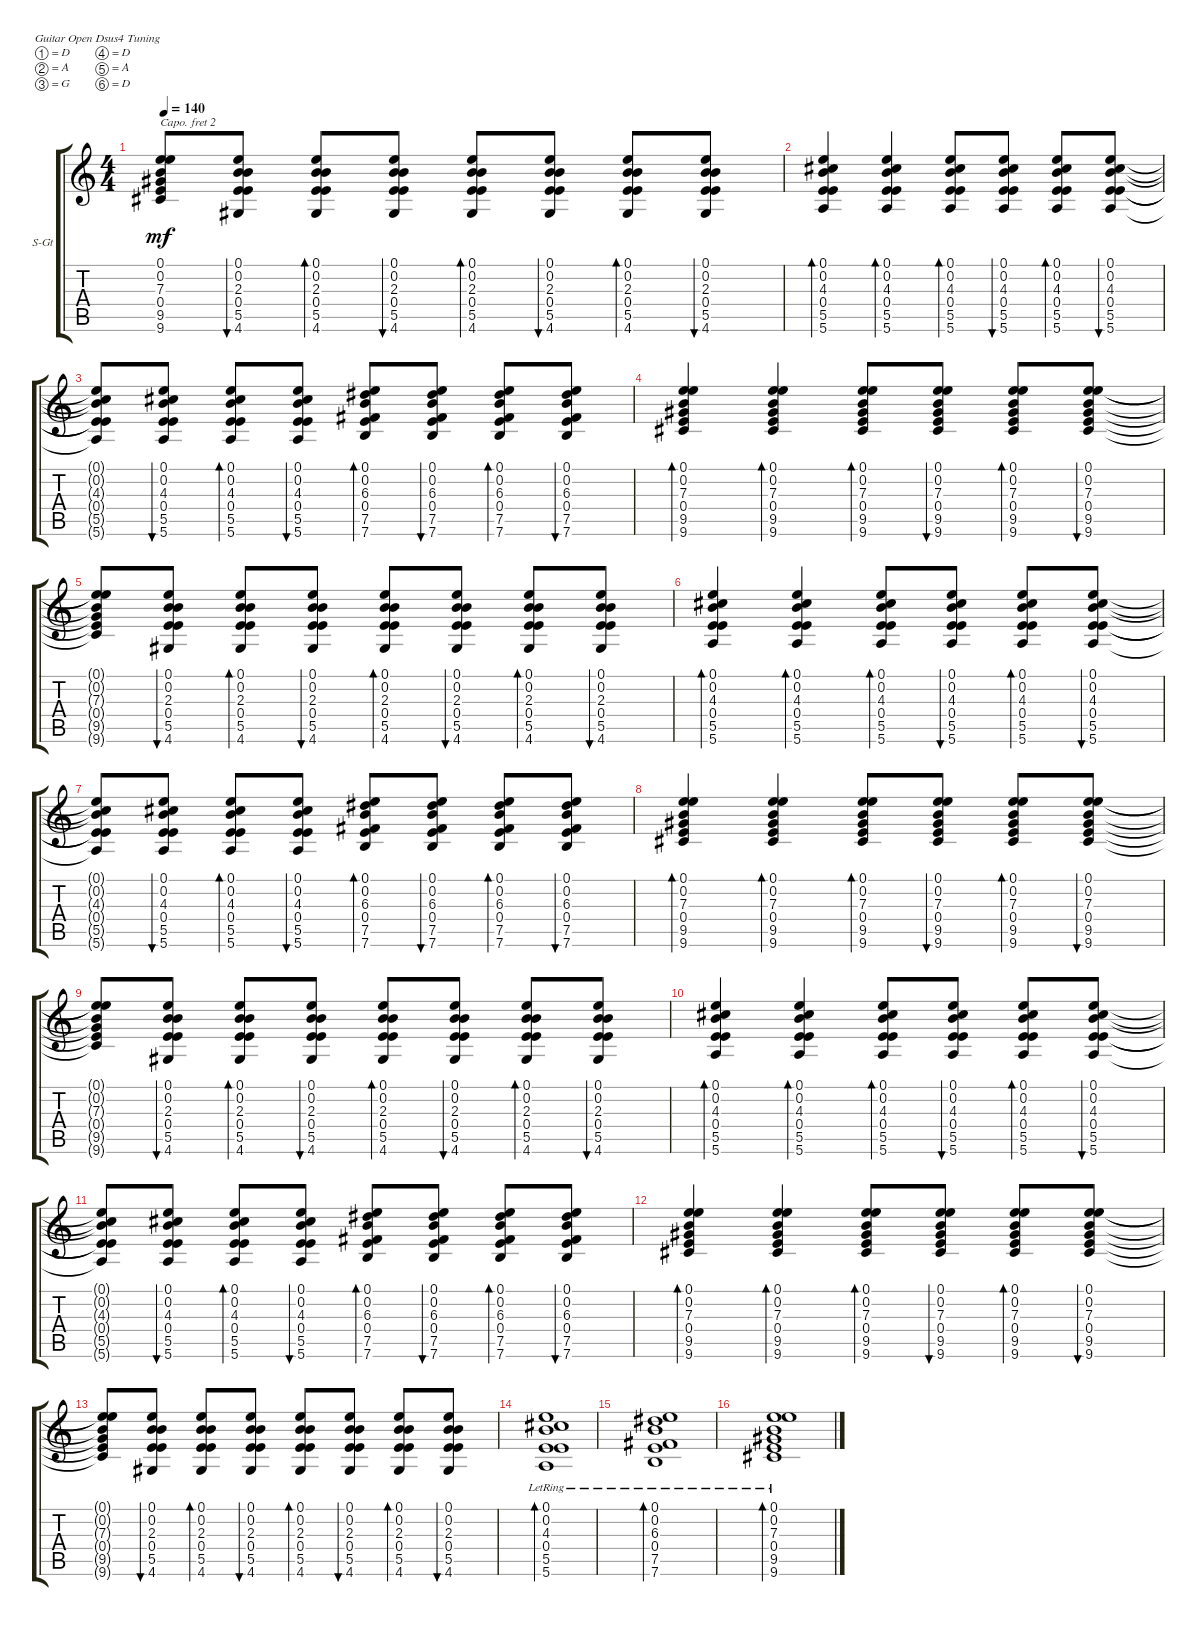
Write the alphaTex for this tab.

\defaultSystemsLayout 4
\bracketExtendMode groupsimilarinstruments
\firstSystemTrackNameOrientation horizontal
\otherSystemsTrackNameOrientation horizontal
\track ("Steel Guitar" "S-Gt") {instrument acousticguitarsteel}
\staff {score tabs}
\capo 2
\tuning (D4 A3 G3 D3 A2 D2)
\ts (4 4)
\tempo 140
\clef g2
\ks c
(0.1{t} 0.2{t} 7.3{t} 0.4{t} 9.5{t} 9.6{t}).8{dy mf} (0.1 0.2 2.3 0.4 5.5 4.6).8{bu 30} (0.1 0.2 2.3 0.4 5.5 4.6).8{bd 30} (4.6 5.5 0.4 2.3 0.2 0.1).8{bu 30} (4.6 5.5 0.4 2.3 0.2 0.1).8{bd 30} (4.6 5.5 0.4 2.3 0.2 0.1).8{bu 30} (4.6 5.5 0.4 2.3 0.2 0.1).8{bd 30} (4.6 5.5 0.4 2.3 0.2 0.1).8{bu 30} |
(5.6 5.5 0.4 4.3 0.2 0.1).4{bd 30} (5.6 5.5 0.4 4.3 0.2 0.1).4{bd 30} (5.6 5.5 0.4 4.3 0.2 0.1).8{bd 30} (5.6 5.5 0.4 4.3 0.2 0.1).8{bu 30} (5.6 5.5 0.4 4.3 0.2 0.1).8{bd 30} (5.6 5.5 0.4 4.3 0.2 0.1).8{bu 30} |
(0.1{t} 0.2{t} 4.3{t} 0.4{t} 5.5{t} 5.6{t}).8 (0.1 0.2 4.3 0.4 5.5 5.6).8{bu 30} (0.1 0.2 4.3 0.4 5.5 5.6).8{bd 30} (5.6 5.5 0.4 4.3 0.2 0.1).8{bu 30} (7.6 7.5 0.4 6.3 0.2 0.1).8{bd 30} (7.6 7.5 0.4 6.3 0.2 0.1).8{bu 30} (7.6 7.5 0.4 6.3 0.2 0.1).8{bd 30} (7.6 7.5 0.4 6.3 0.2 0.1).8{bu 30} |
(9.6 9.5 0.4 7.3 0.2 0.1).4{bd 30} (9.6 9.5 0.4 7.3 0.2 0.1).4{bd 30} (9.6 9.5 0.4 7.3 0.2 0.1).8{bd 30} (9.6 9.5 0.4 7.3 0.2 0.1).8{bu 30} (9.6 9.5 0.4 7.3 0.2 0.1).8{bd 30} (9.6 9.5 0.4 7.3 0.2 0.1).8{bu 30} |
(0.1{t} 0.2{t} 7.3{t} 0.4{t} 9.5{t} 9.6{t}).8 (0.1 0.2 2.3 0.4 5.5 4.6).8{bu 30} (0.1 0.2 2.3 0.4 5.5 4.6).8{bd 30} (4.6 5.5 0.4 2.3 0.2 0.1).8{bu 30} (4.6 5.5 0.4 2.3 0.2 0.1).8{bd 30} (4.6 5.5 0.4 2.3 0.2 0.1).8{bu 30} (4.6 5.5 0.4 2.3 0.2 0.1).8{bd 30} (4.6 5.5 0.4 2.3 0.2 0.1).8{bu 30} |
(5.6 5.5 0.4 4.3 0.2 0.1).4{bd 30} (5.6 5.5 0.4 4.3 0.2 0.1).4{bd 30} (5.6 5.5 0.4 4.3 0.2 0.1).8{bd 30} (5.6 5.5 0.4 4.3 0.2 0.1).8{bu 30} (5.6 5.5 0.4 4.3 0.2 0.1).8{bd 30} (5.6 5.5 0.4 4.3 0.2 0.1).8{bu 30} |
(0.1{t} 0.2{t} 4.3{t} 0.4{t} 5.5{t} 5.6{t}).8 (0.1 0.2 4.3 0.4 5.5 5.6).8{bu 30} (0.1 0.2 4.3 0.4 5.5 5.6).8{bd 30} (5.6 5.5 0.4 4.3 0.2 0.1).8{bu 30} (7.6 7.5 0.4 6.3 0.2 0.1).8{bd 30} (7.6 7.5 0.4 6.3 0.2 0.1).8{bu 30} (7.6 7.5 0.4 6.3 0.2 0.1).8{bd 30} (7.6 7.5 0.4 6.3 0.2 0.1).8{bu 30} |
(9.6 9.5 0.4 7.3 0.2 0.1).4{bd 30} (9.6 9.5 0.4 7.3 0.2 0.1).4{bd 30} (9.6 9.5 0.4 7.3 0.2 0.1).8{bd 30} (9.6 9.5 0.4 7.3 0.2 0.1).8{bu 30} (9.6 9.5 0.4 7.3 0.2 0.1).8{bd 30} (9.6 9.5 0.4 7.3 0.2 0.1).8{bu 30} |
(0.1{t} 0.2{t} 7.3{t} 0.4{t} 9.5{t} 9.6{t}).8 (0.1 0.2 2.3 0.4 5.5 4.6).8{bu 30} (0.1 0.2 2.3 0.4 5.5 4.6).8{bd 30} (4.6 5.5 0.4 2.3 0.2 0.1).8{bu 30} (4.6 5.5 0.4 2.3 0.2 0.1).8{bd 30} (4.6 5.5 0.4 2.3 0.2 0.1).8{bu 30} (4.6 5.5 0.4 2.3 0.2 0.1).8{bd 30} (4.6 5.5 0.4 2.3 0.2 0.1).8{bu 30} |
(5.6 5.5 0.4 4.3 0.2 0.1).4{bd 30} (5.6 5.5 0.4 4.3 0.2 0.1).4{bd 30} (5.6 5.5 0.4 4.3 0.2 0.1).8{bd 30} (5.6 5.5 0.4 4.3 0.2 0.1).8{bu 30} (5.6 5.5 0.4 4.3 0.2 0.1).8{bd 30} (5.6 5.5 0.4 4.3 0.2 0.1).8{bu 30} |
(0.1{t} 0.2{t} 4.3{t} 0.4{t} 5.5{t} 5.6{t}).8 (0.1 0.2 4.3 0.4 5.5 5.6).8{bu 30} (0.1 0.2 4.3 0.4 5.5 5.6).8{bd 30} (5.6 5.5 0.4 4.3 0.2 0.1).8{bu 30} (7.6 7.5 0.4 6.3 0.2 0.1).8{bd 30} (7.6 7.5 0.4 6.3 0.2 0.1).8{bu 30} (7.6 7.5 0.4 6.3 0.2 0.1).8{bd 30} (7.6 7.5 0.4 6.3 0.2 0.1).8{bu 30} |
(9.6 9.5 0.4 7.3 0.2 0.1).4{bd 30} (9.6 9.5 0.4 7.3 0.2 0.1).4{bd 30} (9.6 9.5 0.4 7.3 0.2 0.1).8{bd 30} (9.6 9.5 0.4 7.3 0.2 0.1).8{bu 30} (9.6 9.5 0.4 7.3 0.2 0.1).8{bd 30} (9.6 9.5 0.4 7.3 0.2 0.1).8{bu 30} |
(0.1{t} 0.2{t} 7.3{t} 0.4{t} 9.5{t} 9.6{t}).8 (0.1 0.2 2.3 0.4 5.5 4.6).8{bu 30} (0.1 0.2 2.3 0.4 5.5 4.6).8{bd 30} (4.6 5.5 0.4 2.3 0.2 0.1).8{bu 30} (4.6 5.5 0.4 2.3 0.2 0.1).8{bd 30} (4.6 5.5 0.4 2.3 0.2 0.1).8{bu 30} (4.6 5.5 0.4 2.3 0.2 0.1).8{bd 30} (4.6 5.5 0.4 2.3 0.2 0.1).8{bu 30} |
(5.6{lr} 5.5{lr} 0.4{lr} 4.3{lr} 0.2{lr} 0.1{lr}).1{bd 30} |
(7.6{lr} 7.5{lr} 0.4{lr} 6.3{lr} 0.2{lr} 0.1{lr}).1{bd 30} |
(9.6{lr} 9.5{lr} 0.4{lr} 7.3{lr} 0.2{lr} 0.1{lr}).1{bd 30}
